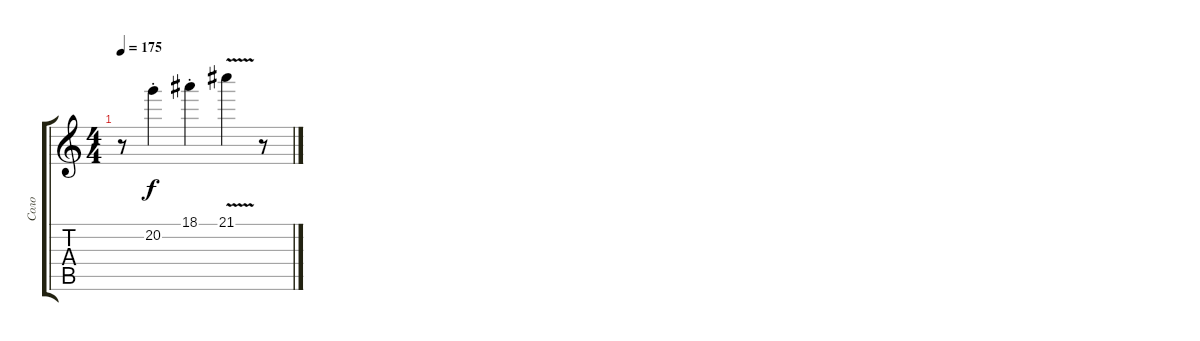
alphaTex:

\track ("Соло" "Соло") {instrument distortionguitar}
\staff {score tabs}
\tuning (E4 B3 G3 D3 A2 E2) {hide}
\ts (4 4)
\tempo 175
\clef g2
\ks c
r.8{dy f} 20.2{st}.4 18.1{st}.4 21.1{v}.4 r.8
